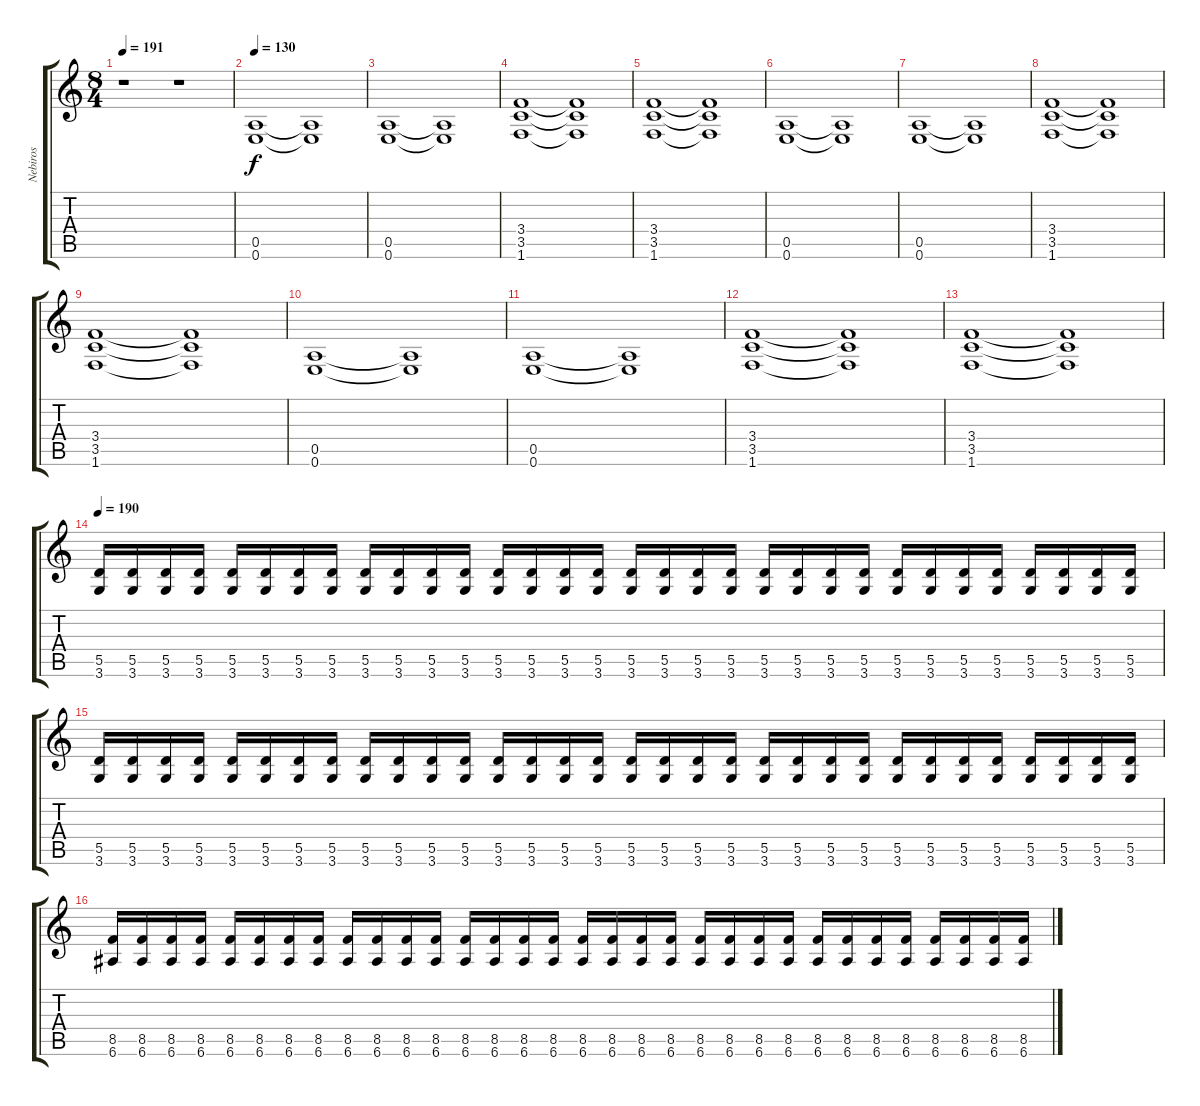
\track ("Nebiros" "Nebiros") {instrument distortionguitar}
\staff {score tabs}
\tuning (E4 B3 G3 D3 A2 E2) {hide}
\ts (8 4)
\tempo 191
\clef g2
\ks c
r.1{dy f} r.1 |
\tempo 130
(0.5 0.6).1 (0.5{t} 0.6{t}).1 |
(0.5 0.6).1 (0.5{t} 0.6{t}).1 |
(3.4 3.5 1.6).1 (3.4{t} 3.5{t} 1.6{t}).1 |
(3.4 3.5 1.6).1 (3.4{t} 3.5{t} 1.6{t}).1 |
(0.5 0.6).1 (0.5{t} 0.6{t}).1 |
(0.5 0.6).1 (0.5{t} 0.6{t}).1 |
(3.4 3.5 1.6).1 (3.4{t} 3.5{t} 1.6{t}).1 |
(3.4 3.5 1.6).1 (3.4{t} 3.5{t} 1.6{t}).1 |
(0.5 0.6).1 (0.5{t} 0.6{t}).1 |
(0.5 0.6).1 (0.5{t} 0.6{t}).1 |
(3.4 3.5 1.6).1 (3.4{t} 3.5{t} 1.6{t}).1 |
(3.4 3.5 1.6).1 (3.4{t} 3.5{t} 1.6{t}).1 |
\tempo 190
(5.5 3.6).16{volume 7} (5.5 3.6).16 (5.5 3.6).16 (5.5 3.6).16 (5.5 3.6).16 (5.5 3.6).16 (5.5 3.6).16 (5.5 3.6).16 (5.5 3.6).16 (5.5 3.6).16 (5.5 3.6).16 (5.5 3.6).16 (5.5 3.6).16 (5.5 3.6).16 (5.5 3.6).16 (5.5 3.6).16 (5.5 3.6).16 (5.5 3.6).16 (5.5 3.6).16 (5.5 3.6).16 (5.5 3.6).16 (5.5 3.6).16 (5.5 3.6).16 (5.5 3.6).16 (5.5 3.6).16 (5.5 3.6).16 (5.5 3.6).16 (5.5 3.6).16 (5.5 3.6).16 (5.5 3.6).16 (5.5 3.6).16 (5.5 3.6).16 |
(5.5 3.6).16 (5.5 3.6).16 (5.5 3.6).16 (5.5 3.6).16 (5.5 3.6).16 (5.5 3.6).16 (5.5 3.6).16 (5.5 3.6).16 (5.5 3.6).16 (5.5 3.6).16 (5.5 3.6).16 (5.5 3.6).16 (5.5 3.6).16 (5.5 3.6).16 (5.5 3.6).16 (5.5 3.6).16 (5.5 3.6).16 (5.5 3.6).16 (5.5 3.6).16 (5.5 3.6).16 (5.5 3.6).16 (5.5 3.6).16 (5.5 3.6).16 (5.5 3.6).16 (5.5 3.6).16 (5.5 3.6).16 (5.5 3.6).16 (5.5 3.6).16 (5.5 3.6).16 (5.5 3.6).16 (5.5 3.6).16 (5.5 3.6).16 |
(8.5 6.6).16 (8.5 6.6).16 (8.5 6.6).16 (8.5 6.6).16 (8.5 6.6).16 (8.5 6.6).16 (8.5 6.6).16 (8.5 6.6).16 (8.5 6.6).16 (8.5 6.6).16 (8.5 6.6).16 (8.5 6.6).16 (8.5 6.6).16 (8.5 6.6).16 (8.5 6.6).16 (8.5 6.6).16 (8.5 6.6).16 (8.5 6.6).16 (8.5 6.6).16 (8.5 6.6).16 (8.5 6.6).16 (8.5 6.6).16 (8.5 6.6).16 (8.5 6.6).16 (8.5 6.6).16 (8.5 6.6).16 (8.5 6.6).16 (8.5 6.6).16 (8.5 6.6).16 (8.5 6.6).16 (8.5 6.6).16 (8.5 6.6).16
